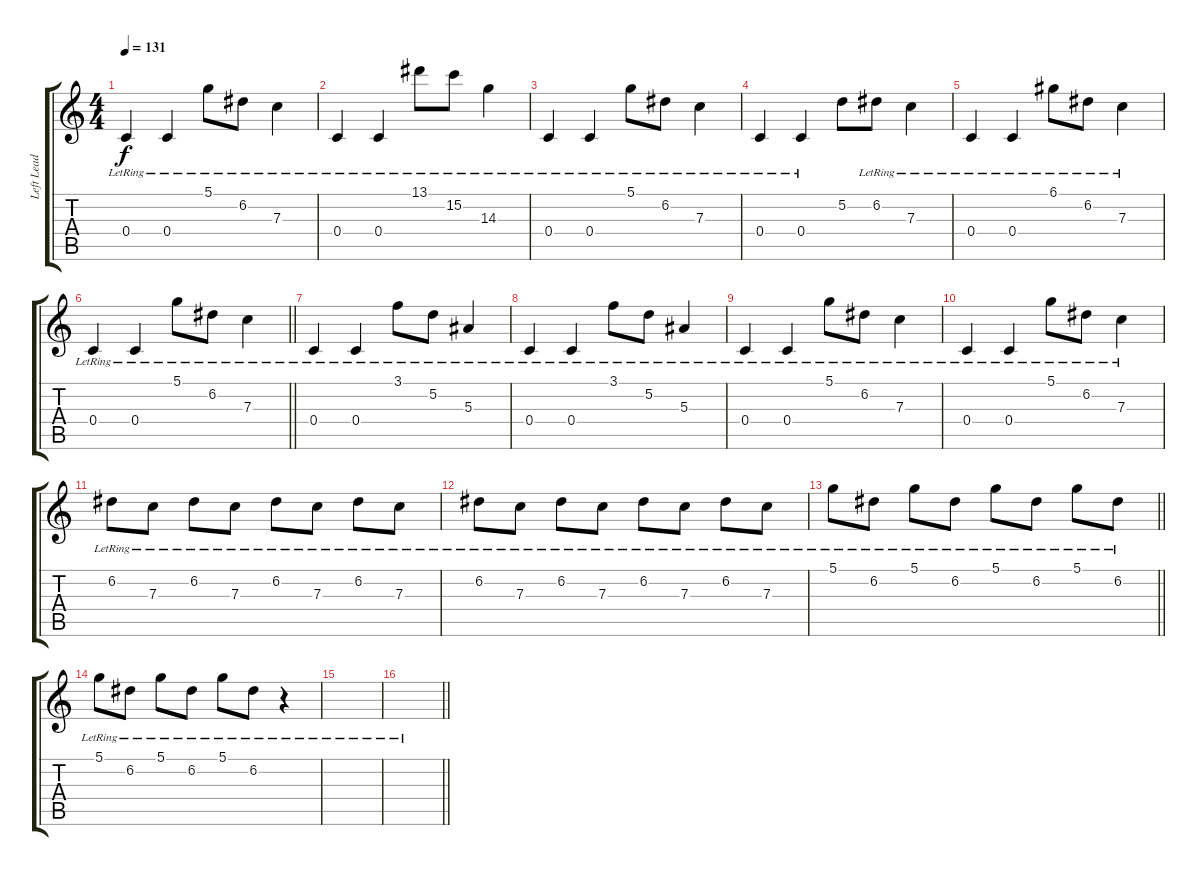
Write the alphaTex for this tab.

\track ("Left Lead 2" "Left Lead ") {instrument distortionguitar}
\staff {score tabs}
\tuning (D4 A3 F3 C3 G2 C2) {hide}
\ts (4 4)
\tempo 131
\clef g2
\ks c
0.4{lr}.4{dy f} 0.4{lr}.4 5.1{lr}.8 6.2{lr}.8 7.3{lr}.4 |
0.4{lr}.4 0.4{lr}.4 13.1{lr}.8 15.2{lr}.8 14.3{lr}.4 |
0.4{lr}.4 0.4{lr}.4 5.1{lr}.8 6.2{lr}.8 7.3{lr}.4 |
0.4{lr}.4 0.4{lr}.4 5.2.8 6.2{lr}.8 7.3{lr}.4 |
0.4{lr}.4 0.4{lr}.4 6.1{lr}.8 6.2{lr}.8 7.3{lr}.4 |
\barLineRight lightlight
0.4{lr}.4 0.4{lr}.4 5.1{lr}.8 6.2{lr}.8 7.3{lr}.4 |
\section ("" "")
0.4{lr}.4 0.4{lr}.4 3.1{lr}.8 5.2{lr}.8 5.3{lr}.4 |
0.4{lr}.4 0.4{lr}.4 3.1{lr}.8 5.2{lr}.8 5.3{lr}.4 |
0.4{lr}.4 0.4{lr}.4 5.1{lr}.8 6.2{lr}.8 7.3{lr}.4 |
0.4{lr}.4 0.4{lr}.4 5.1{lr}.8 6.2{lr}.8 7.3{lr}.4 |
6.2{lr}.8 7.3{lr}.8 6.2{lr}.8 7.3{lr}.8 6.2{lr}.8 7.3{lr}.8 6.2{lr}.8 7.3{lr}.8 |
6.2{lr}.8 7.3{lr}.8 6.2{lr}.8 7.3{lr}.8 6.2{lr}.8 7.3{lr}.8 6.2{lr}.8 7.3{lr}.8 |
\barLineRight lightlight
5.1{lr}.8 6.2{lr}.8 5.1{lr}.8 6.2{lr}.8 5.1{lr}.8 6.2{lr}.8 5.1{lr}.8 6.2{lr}.8 |
\section ("" "")
5.1{lr}.8 6.2{lr}.8 5.1{lr}.8 6.2{lr}.8 5.1{lr}.8 6.2{lr}.8 r.4 |
|
\barLineRight lightlight
